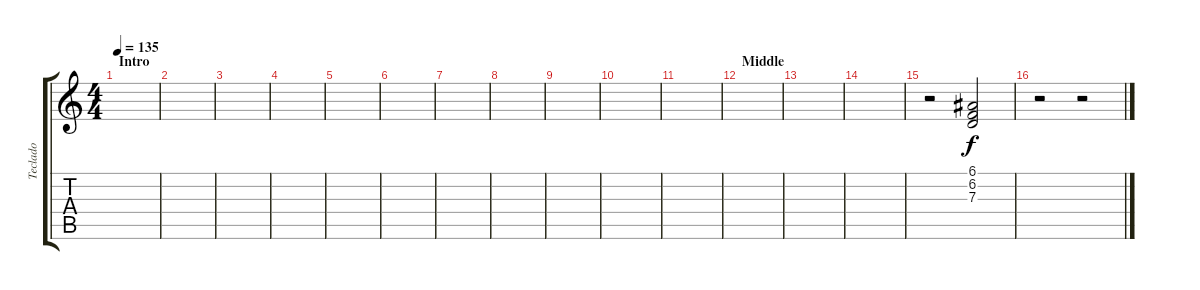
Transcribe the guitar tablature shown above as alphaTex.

\track ("Teclado" "Teclado") {instrument fx7echoes}
\staff {score tabs}
\tuning (E4 B3 G3 D3 A2 E2) {hide}
\ts (4 4)
\section ("" "Intro")
\tempo 135
\clef g2
\ks c
|
|
|
|
|
|
|
|
|
|
|
\section ("" "Middle")
|
|
|
r.2 (6.1 6.2 7.3).2 |
r.2{volume 0} r.2{volume 12}
